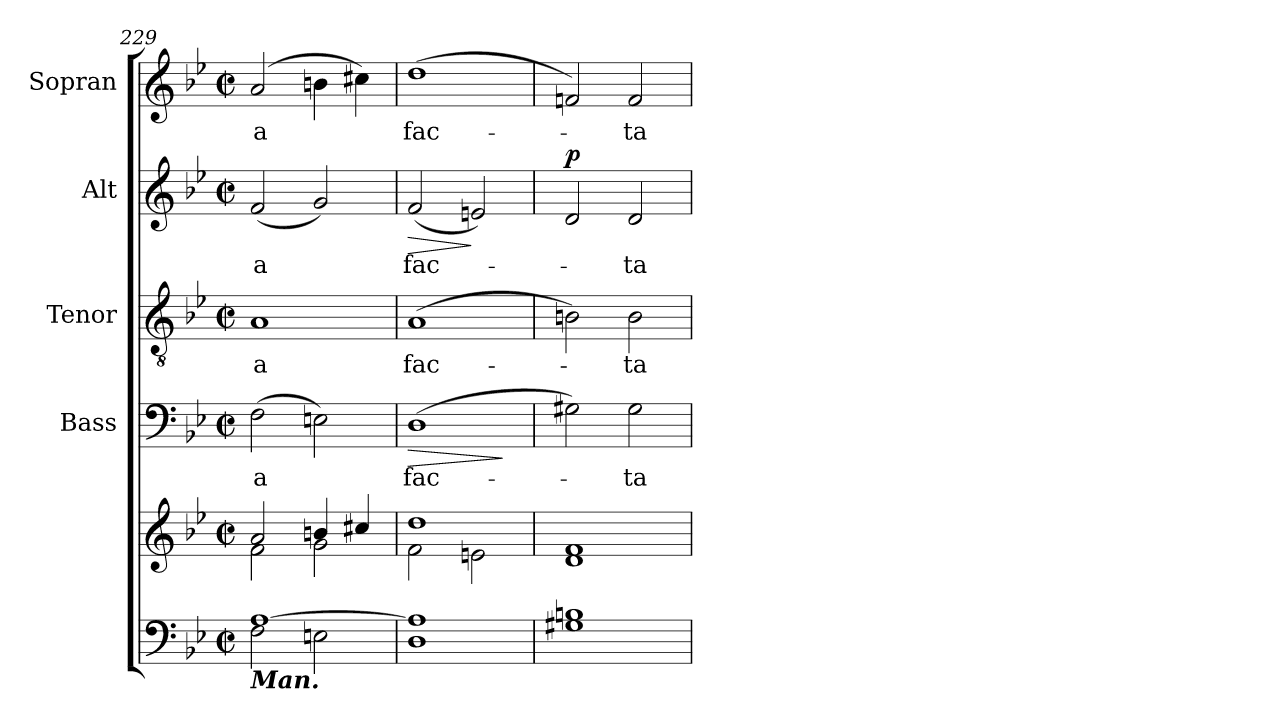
**kern	**kern	**kern	**text	**dynam	**kern	**text	**kern	**text	**dynam	**kern	**text
*part5	*part5	*part4	*part4	*part4	*part3	*part3	*part2	*part2	*part2	*part1	*part1
*staff6	*staff5	*staff4	*staff4	*staff4	*staff3	*staff3	*staff2	*staff2	*staff2	*staff1	*staff1
*	*	*I"Bass	*	*	*I"Tenor	*	*I"Alt	*	*	*I"Sopran	*
*	*	*I'B.	*	*	*I'T.	*	*I'A.	*	*	*I'S.	*
*clefF4	*clefG2	*clefF4	*	*	*clefGv2	*	*clefG2	*	*	*clefG2	*
*k[b-e-]	*k[b-e-]	*k[b-e-]	*	*	*k[b-e-]	*	*k[b-e-]	*	*	*k[b-e-]	*
*B-:	*B-:	*B-:	*	*	*B-:	*	*B-:	*	*	*B-:	*
*M2/2	*M2/2	*M2/2	*	*	*M2/2	*	*M2/2	*	*	*M2/2	*
*met(c|)	*met(c|)	*met(c|)	*	*	*met(c|)	*	*met(c|)	*	*	*met(c|)	*
=229	=229	=229	=229	=229	=229	=229	=229	=229	=229	=229	=229
*^	*^	*	*	*	*	*	*	*	*	*	*
!LO:TX:b:Bi:t=Man.	!	!	!	!	!	!	!	!	!	!	!	!	!
!	!	!	!	!	!LO:LY:b	!	!	!LO:LY:b	!	!LO:LY:b	!	!	!LO:LY:b
[>1A	2F\	2a/	2f\	(>2F\	-a	.	1A	-a	(<2f/	-a	.	(2a/	-a
.	2En\	4bn/	2g\	2En\)	.	.	.	.	2g/)	.	.	4bn\	.
.	.	4cc#X/	.	.	.	.	.	.	.	.	.	4cc#X\)	.
=230	=230	=230	=230	=230	=230	=230	=230	=230	=230	=230	=230	=230	=230
!	!	!	!	!	!LO:LY:b	!LO:HP:b	!	!LO:LY:b	!	!LO:LY:b	!LO:HP:b	!	!LO:LY:b
1A]	1D	1dd	2f\	(>1D	fac-	>	(>1A	fac-	(<2f/	fac-	>	(>1dd	fac-
.	.	.	2en\	.	.	.	.	.	2en/)	.	]	.	.
*v	*v	*	*	*	*	*	*	*	*	*	*	*	*
*	*v	*v	*	*	*	*	*	*	*	*	*	*
.	.	.	.	]	.	.	.	.	.	.	.
=231	=231	=231	=231	=231	=231	=231	=231	=231	=231	=231	=231
*^	*^	*	*	*	*	*	*	*	*	*	*
!	!	!	!	!	!	!	!	!	!	!	!LO:DY:a	!	!
1Bn	1G#X	1f	1d	2G#X\)	.	.	2Bn\)	.	2d/	.	p	2fn/)	.
!	!	!	!	!	!LO:LY:b	!	!	!LO:LY:b	!	!LO:LY:b	!	!	!LO:LY:b
.	.	.	.	2G#\	-ta	.	2B\	-ta	2d/	-ta	.	2f/	-ta
*v	*v	*	*	*	*	*	*	*	*	*	*	*	*
*	*v	*v	*	*	*	*	*	*	*	*	*	*
=	=	=	=	=	=	=	=	=	=	=	=
*-	*-	*-	*-	*-	*-	*-	*-	*-	*-	*-	*-
